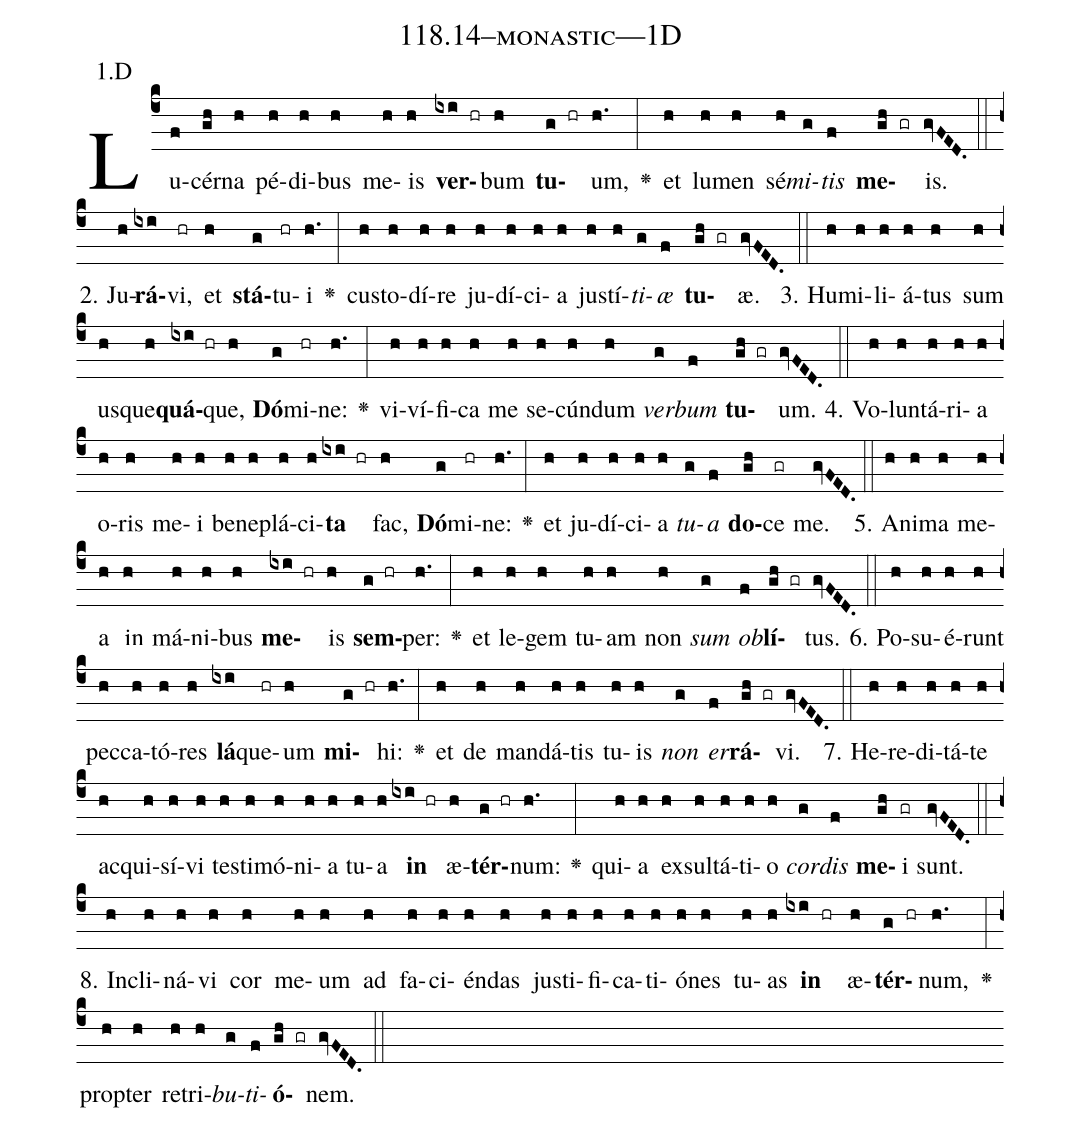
name: 118.14--monastic---1D;
annotation: 1.D;
%%
(c4)Lu(f)cér(gh)na(h) pé(h)di(h)bus(h) me(h)is(h) <b>ver</b>(ixi hr)bum(h) <b>tu</b>(g hr)um,(h.) <v>\greheightstar</v>(:) et(h) lu(h)men(h) sé(h)<i>mi</i>(g)<i>tis</i>(f) <b>me</b>(gh gr)is.(gvFED.) (::)
2. Ju(h)<b>rá</b>(ixi)vi,(hr) et(h) <b>stá</b>(g)tu(hr)i(h.) <v>\greheightstar</v>(:) cus(h)to(h)dí(h)re(h) ju(h)dí(h)ci(h)a(h) jus(h)tí(h)<i>ti</i>(g)<i>æ</i>(f) <b>tu</b>(gh gr)æ.(gvFED.) (::)
3. Hu(h)mi(h)li(h)á(h)tus(h) sum(h) us(h)que(h)<b>quá</b>(ixi hr)que,(h) <b>Dó</b>(g)mi(hr)ne:(h.) <v>\greheightstar</v>(:) vi(h)ví(h)fi(h)ca(h) me(h) se(h)cún(h)dum(h) <i>ver</i>(g)<i>bum</i>(f) <b>tu</b>(gh gr)um.(gvFED.) (::)
4. Vo(h)lun(h)tá(h)ri(h)a(h) o(h)ris(h) me(h)i(h) be(h)ne(h)plá(h)ci(h)<b>ta</b>(ixi hr) fac,(h) <b>Dó</b>(g)mi(hr)ne:(h.) <v>\greheightstar</v>(:) et(h) ju(h)dí(h)ci(h)a(h) <i>tu</i>(g)<i>a</i>(f) <b>do</b>(gh)ce(gr) me.(gvFED.) (::)
5. A(h)ni(h)ma(h) me(h)a(h) in(h) má(h)ni(h)bus(h) <b>me</b>(ixi hr)is(h) <b>sem</b>(g hr)per:(h.) <v>\greheightstar</v>(:) et(h) le(h)gem(h) tu(h)am(h) non(h) <i>sum</i>(g) <i>ob</i>(f)<b>lí</b>(gh gr)tus.(gvFED.) (::)
6. Po(h)su(h)é(h)runt(h) pec(h)ca(h)tó(h)res(h) <b>lá</b>(ixi)que(hr)um(h) <b>mi</b>(g hr)hi:(h.) <v>\greheightstar</v>(:) et(h) de(h) man(h)dá(h)tis(h) tu(h)is(h) <i>non</i>(g) <i>er</i>(f)<b>rá</b>(gh gr)vi.(gvFED.) (::)
7. He(h)re(h)di(h)tá(h)te(h) ac(h)qui(h)sí(h)vi(h) tes(h)ti(h)mó(h)ni(h)a(h) tu(h)a(h) <b>in</b>(ixi hr) æ(h)<b>tér</b>(g hr)num:(h.) <v>\greheightstar</v>(:) qui(h)a(h) ex(h)sul(h)tá(h)ti(h)o(h) <i>cor</i>(g)<i>dis</i>(f) <b>me</b>(gh)i(gr) sunt.(gvFED.) (::)
8. In(h)cli(h)ná(h)vi(h) cor(h) me(h)um(h) ad(h) fa(h)ci(h)én(h)das(h) jus(h)ti(h)fi(h)ca(h)ti(h)ó(h)nes(h) tu(h)as(h) <b>in</b>(ixi hr) æ(h)<b>tér</b>(g hr)num,(h.) <v>\greheightstar</v>(:) prop(h)ter(h) re(h)tri(h)<i>bu</i>(g)<i>ti</i>(f)<b>ó</b>(gh gr)nem.(gvFED.) (::)
